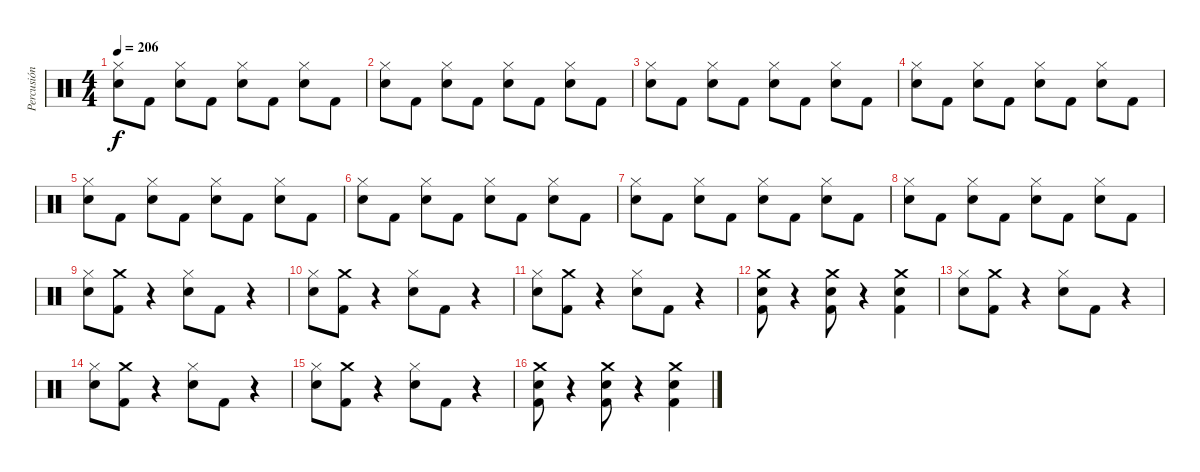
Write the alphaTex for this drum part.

\track ("Percusión" "Percusión") {instrument percussion}
\staff {score}
\articulation defaults
\ts (4 4)
\tempo 206
\clef neutral
\ks c
("Snare (hit) 2" "Hi-Hat (closed)").8{dy f} "Kick (hit) 2".8 ("Snare (hit) 2" "Hi-Hat (closed)").8 "Kick (hit) 2".8 ("Snare (hit) 2" "Hi-Hat (closed)").8 "Kick (hit) 2".8 ("Snare (hit) 2" "Hi-Hat (closed)").8 "Kick (hit) 2".8 |
("Snare (hit) 2" "Hi-Hat (closed)").8 "Kick (hit) 2".8 ("Snare (hit) 2" "Hi-Hat (closed)").8 "Kick (hit) 2".8 ("Snare (hit) 2" "Hi-Hat (closed)").8 "Kick (hit) 2".8 ("Snare (hit) 2" "Hi-Hat (closed)").8 "Kick (hit) 2".8 |
("Snare (hit) 2" "Hi-Hat (closed)").8 "Kick (hit) 2".8 ("Snare (hit) 2" "Hi-Hat (closed)").8 "Kick (hit) 2".8 ("Snare (hit) 2" "Hi-Hat (closed)").8 "Kick (hit) 2".8 ("Snare (hit) 2" "Hi-Hat (closed)").8 "Kick (hit) 2".8 |
("Snare (hit) 2" "Hi-Hat (closed)").8 "Kick (hit) 2".8 ("Snare (hit) 2" "Hi-Hat (closed)").8 "Kick (hit) 2".8 ("Snare (hit) 2" "Hi-Hat (closed)").8 "Kick (hit) 2".8 ("Snare (hit) 2" "Hi-Hat (closed)").8 "Kick (hit) 2".8 |
("Snare (hit) 2" "Hi-Hat (closed)").8 "Kick (hit) 2".8 ("Snare (hit) 2" "Hi-Hat (closed)").8 "Kick (hit) 2".8 ("Snare (hit) 2" "Hi-Hat (closed)").8 "Kick (hit) 2".8 ("Snare (hit) 2" "Hi-Hat (closed)").8 "Kick (hit) 2".8 |
("Snare (hit) 2" "Hi-Hat (closed)").8 "Kick (hit) 2".8 ("Snare (hit) 2" "Hi-Hat (closed)").8 "Kick (hit) 2".8 ("Snare (hit) 2" "Hi-Hat (closed)").8 "Kick (hit) 2".8 ("Snare (hit) 2" "Hi-Hat (closed)").8 "Kick (hit) 2".8 |
("Snare (hit) 2" "Hi-Hat (closed)").8 "Kick (hit) 2".8 ("Snare (hit) 2" "Hi-Hat (closed)").8 "Kick (hit) 2".8 ("Snare (hit) 2" "Hi-Hat (closed)").8 "Kick (hit) 2".8 ("Snare (hit) 2" "Hi-Hat (closed)").8 "Kick (hit) 2".8 |
("Snare (hit) 2" "Hi-Hat (closed)").8 "Kick (hit) 2".8 ("Snare (hit) 2" "Hi-Hat (closed)").8 "Kick (hit) 2".8 ("Snare (hit) 2" "Hi-Hat (closed)").8 "Kick (hit) 2".8 ("Snare (hit) 2" "Hi-Hat (closed)").8 "Kick (hit) 2".8 |
("Snare (hit) 2" "Hi-Hat (closed)").8 ("Kick (hit) 2" "Crash medium (hit)").8 r.4 ("Snare (hit) 2" "Hi-Hat (closed)").8 "Kick (hit) 2".8 r.4 |
("Snare (hit) 2" "Hi-Hat (closed)").8 ("Kick (hit) 2" "Crash medium (hit)").8 r.4 ("Snare (hit) 2" "Hi-Hat (closed)").8 "Kick (hit) 2".8 r.4 |
("Snare (hit) 2" "Hi-Hat (closed)").8 ("Kick (hit) 2" "Crash medium (hit)").8 r.4 ("Snare (hit) 2" "Hi-Hat (closed)").8 "Kick (hit) 2".8 r.4 |
("Kick (hit) 2" "Snare (hit) 2" "Crash medium (hit)").8 r.4 ("Kick (hit) 2" "Snare (hit) 2" "Crash medium (hit)").8 r.4 ("Kick (hit) 2" "Snare (hit) 2" "Crash medium (hit)").4 |
("Snare (hit) 2" "Hi-Hat (closed)").8 ("Kick (hit) 2" "Crash medium (hit)").8 r.4 ("Snare (hit) 2" "Hi-Hat (closed)").8 "Kick (hit) 2".8 r.4 |
("Snare (hit) 2" "Hi-Hat (closed)").8 ("Kick (hit) 2" "Crash medium (hit)").8 r.4 ("Snare (hit) 2" "Hi-Hat (closed)").8 "Kick (hit) 2".8 r.4 |
("Snare (hit) 2" "Hi-Hat (closed)").8 ("Kick (hit) 2" "Crash medium (hit)").8 r.4 ("Snare (hit) 2" "Hi-Hat (closed)").8 "Kick (hit) 2".8 r.4 |
("Kick (hit) 2" "Snare (hit) 2" "Crash medium (hit)").8 r.4 ("Kick (hit) 2" "Snare (hit) 2" "Crash medium (hit)").8 r.4 ("Kick (hit) 2" "Snare (hit) 2" "Crash medium (hit)").4
